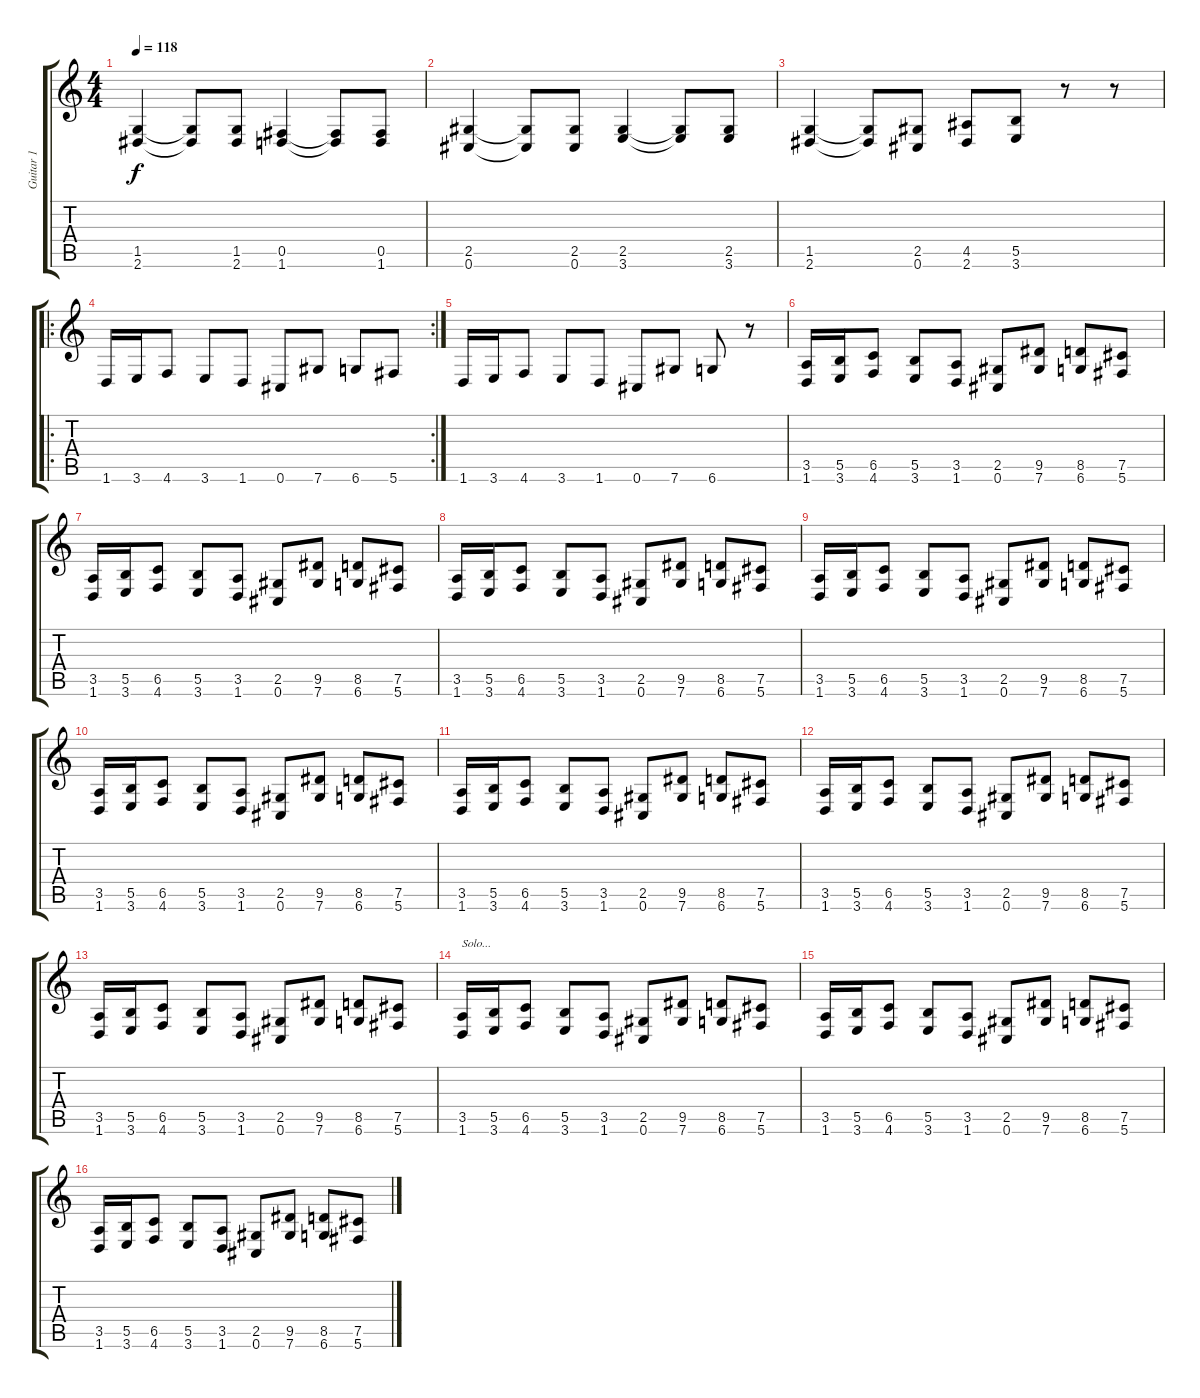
\track ("Guitar 1" "Guitar 1") {instrument distortionguitar}
\staff {score tabs}
\tuning (Db4 Ab3 E3 B2 Gb2 Db2) {hide}
\ts (4 4)
\tempo 118
\clef g2
\ks c
(1.5 2.6).4{dy f} (1.5{t} 2.6{t}).8 (1.5 2.6).8 (0.5 1.6).4 (0.5{t} 1.6{t}).8 (0.5 1.6).8 |
(2.5 0.6).4 (2.5{t} 0.6{t}).8 (2.5 0.6).8 (2.5 3.6).4 (2.5{t} 3.6{t}).8 (2.5 3.6).8 |
(1.5 2.6).4 (1.5{t} 2.6{t}).8 (2.5 0.6).8 (4.5 2.6).8 (5.5 3.6).8 r.8 r.8 |
\ro
\rc 2
1.6.16 3.6.16 4.6.8 3.6.8 1.6.8 0.6.8 7.6.8 6.6.8 5.6.8 |
1.6.16 3.6.16 4.6.8 3.6.8 1.6.8 0.6.8 7.6.8 6.6.8 r.8 |
(3.5 1.6).16 (5.5 3.6).16 (6.5 4.6).8 (5.5 3.6).8 (3.5 1.6).8 (2.5 0.6).8 (9.5 7.6).8 (8.5 6.6).8 (7.5 5.6).8 |
(3.5 1.6).16 (5.5 3.6).16 (6.5 4.6).8 (5.5 3.6).8 (3.5 1.6).8 (2.5 0.6).8 (9.5 7.6).8 (8.5 6.6).8 (7.5 5.6).8 |
(3.5 1.6).16 (5.5 3.6).16 (6.5 4.6).8 (5.5 3.6).8 (3.5 1.6).8 (2.5 0.6).8 (9.5 7.6).8 (8.5 6.6).8 (7.5 5.6).8 |
(3.5 1.6).16 (5.5 3.6).16 (6.5 4.6).8 (5.5 3.6).8 (3.5 1.6).8 (2.5 0.6).8 (9.5 7.6).8 (8.5 6.6).8 (7.5 5.6).8 |
(3.5 1.6).16 (5.5 3.6).16 (6.5 4.6).8 (5.5 3.6).8 (3.5 1.6).8 (2.5 0.6).8 (9.5 7.6).8 (8.5 6.6).8 (7.5 5.6).8 |
(3.5 1.6).16 (5.5 3.6).16 (6.5 4.6).8 (5.5 3.6).8 (3.5 1.6).8 (2.5 0.6).8 (9.5 7.6).8 (8.5 6.6).8 (7.5 5.6).8 |
(3.5 1.6).16 (5.5 3.6).16 (6.5 4.6).8 (5.5 3.6).8 (3.5 1.6).8 (2.5 0.6).8 (9.5 7.6).8 (8.5 6.6).8 (7.5 5.6).8 |
(3.5 1.6).16 (5.5 3.6).16 (6.5 4.6).8 (5.5 3.6).8 (3.5 1.6).8 (2.5 0.6).8 (9.5 7.6).8 (8.5 6.6).8 (7.5 5.6).8 |
(3.5 1.6).16{txt "Solo..."} (5.5 3.6).16 (6.5 4.6).8 (5.5 3.6).8 (3.5 1.6).8 (2.5 0.6).8 (9.5 7.6).8 (8.5 6.6).8 (7.5 5.6).8 |
(3.5 1.6).16 (5.5 3.6).16 (6.5 4.6).8 (5.5 3.6).8 (3.5 1.6).8 (2.5 0.6).8 (9.5 7.6).8 (8.5 6.6).8 (7.5 5.6).8 |
(3.5 1.6).16 (5.5 3.6).16 (6.5 4.6).8 (5.5 3.6).8 (3.5 1.6).8 (2.5 0.6).8 (9.5 7.6).8 (8.5 6.6).8 (7.5 5.6).8
